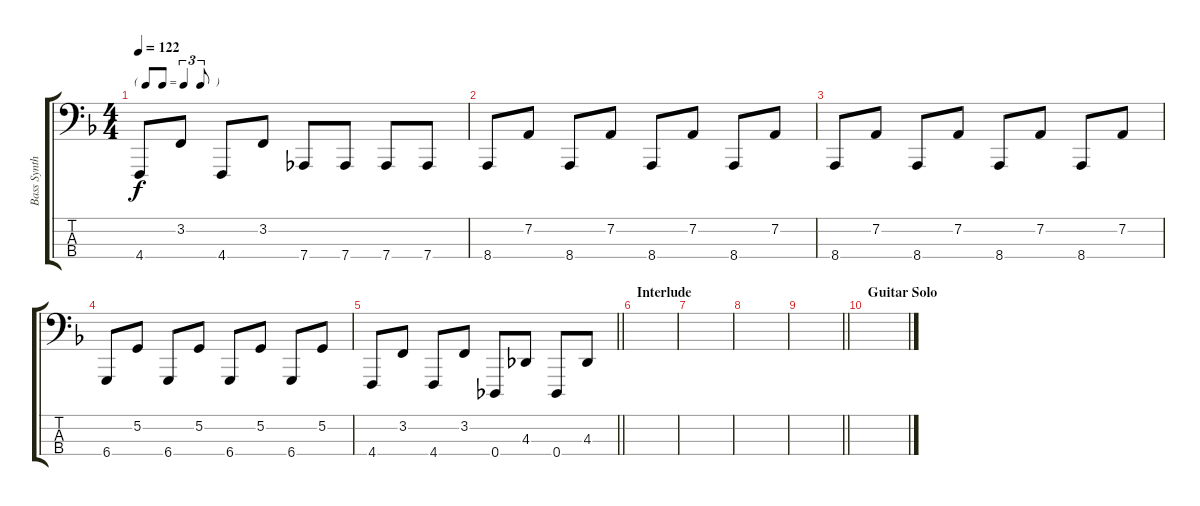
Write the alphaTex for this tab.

\track ("Bass Synth" "Bass Synth") {instrument lead2sawtooth}
\staff {score tabs}
\tuning (G2 D2 A1 Db1) {hide}
\ts (4 4)
\tf triplet8th
\tempo 122
\clef f4
\ks dminor
4.4.8{dy f} 3.2.8 4.4.8 3.2.8 7.4.8 7.4.8 7.4.8 7.4.8 |
8.4.8 7.2.8 8.4.8 7.2.8 8.4.8 7.2.8 8.4.8 7.2.8 |
8.4.8 7.2.8 8.4.8 7.2.8 8.4.8 7.2.8 8.4.8 7.2.8 |
6.4.8 5.2.8 6.4.8 5.2.8 6.4.8 5.2.8 6.4.8 5.2.8 |
\barLineRight lightlight
4.4.8 3.2.8 4.4.8 3.2.8 0.4.8 4.3.8 0.4.8 4.3.8 |
\section ("" "Interlude")
|
|
|
\barLineRight lightlight
|
\section ("" "Guitar Solo")
